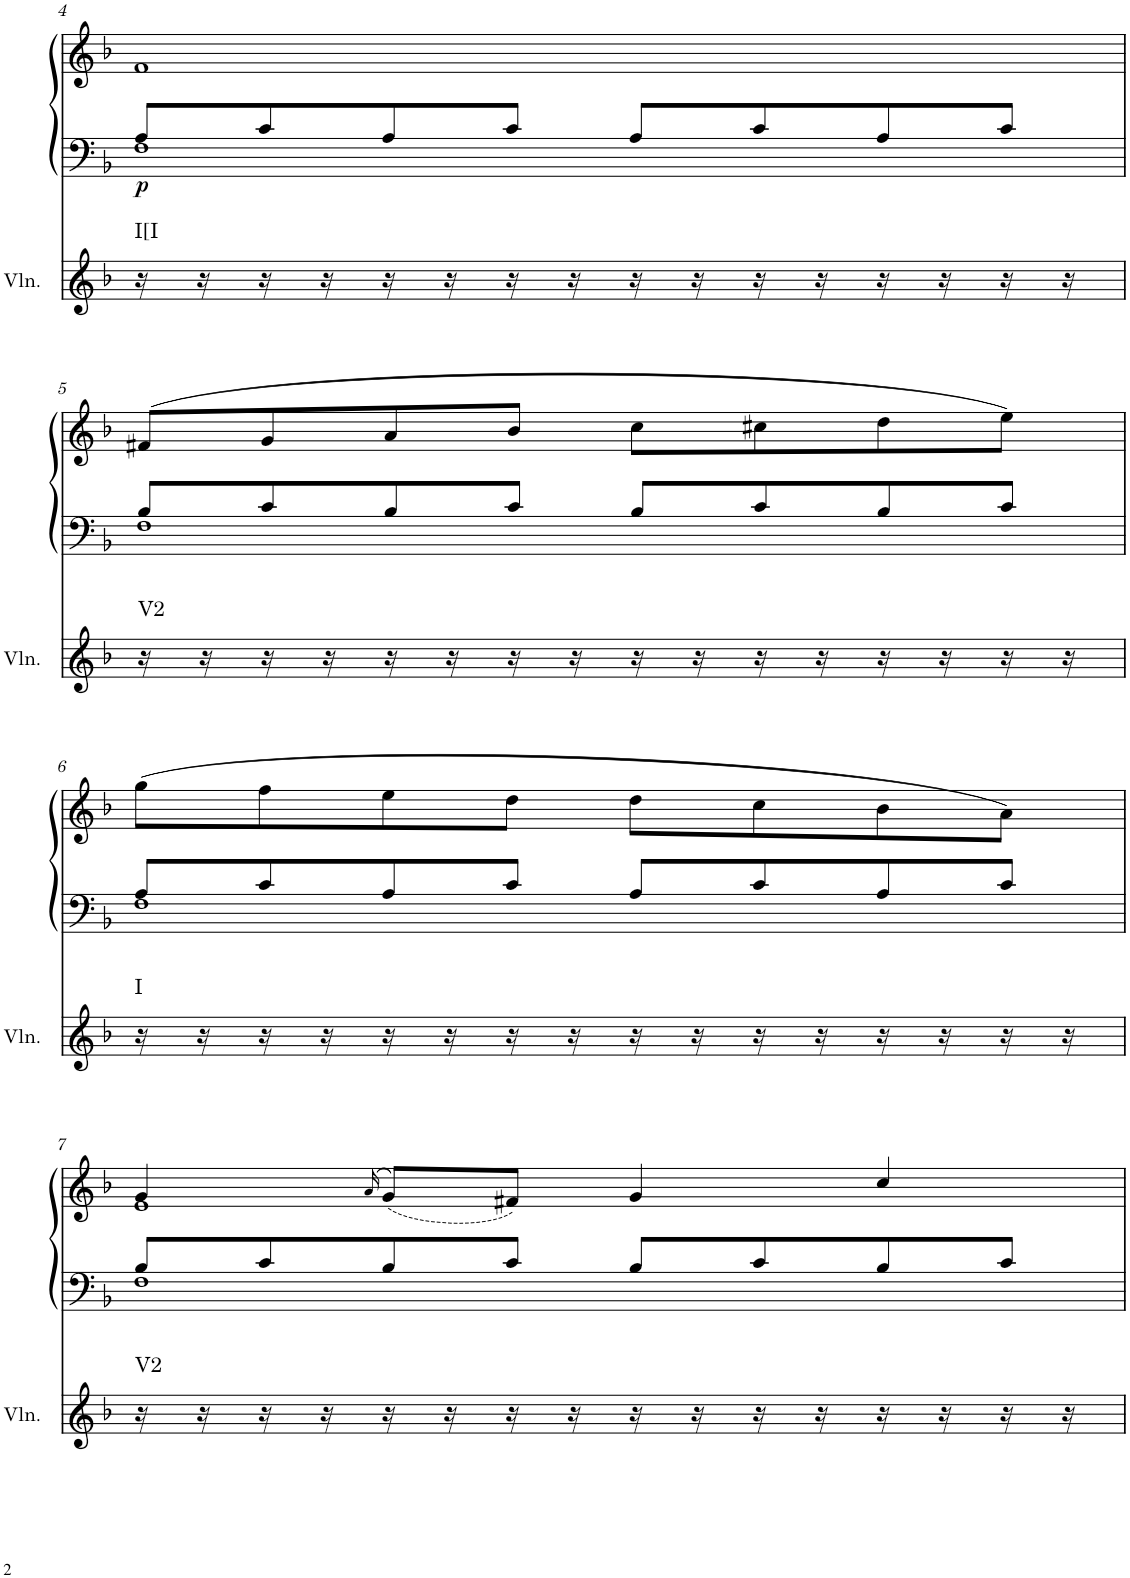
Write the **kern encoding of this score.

**kern	**harte	**kern	**kern	**dynam
*part2	*part2	*part1	*part1	*part1
*staff3	*	*staff2	*staff1	*staff1/2
*I"Violin	*	*I"unbenannt2	*	*
*I'Vln.	*	*	*	*
!!LO:PB:g=z
*clefG2	*	*clefF4	*clefG2	*
*k[b-]	*	*k[b-]	*k[b-]	*
*M2/2	*	*M2/2	*M2/2	*
=4	=4	=4	=4	=4
*	*	*^	*	*
!	!LO:H:kt=I[I	!	!	!	!LO:DY:b=2
16r	N	8A/L	1F	1f	p
16r	.	.	.	.	.
16r	.	8c/	.	.	.
16r	.	.	.	.	.
16r	.	8A/	.	.	.
16r	.	.	.	.	.
16r	.	8c/J	.	.	.
16r	.	.	.	.	.
16r	.	8A/L	.	.	.
16r	.	.	.	.	.
16r	.	8c/	.	.	.
16r	.	.	.	.	.
16r	.	8A/	.	.	.
16r	.	.	.	.	.
16r	.	8c/J	.	.	.
16r	.	.	.	.	.
!!LO:LB:g=z
=5	=5	=5	=5	=5	=5
!	!LO:H:kt=V2	!	!	!	!
16r	N	8B-/L	1F	(8f#X/L	.
16r	.	.	.	.	.
16r	.	8c/	.	8g/	.
16r	.	.	.	.	.
16r	.	8B-/	.	8a/	.
16r	.	.	.	.	.
16r	.	8c/J	.	8b-/J	.
16r	.	.	.	.	.
16r	.	8B-/L	.	8cc\L	.
16r	.	.	.	.	.
16r	.	8c/	.	8cc#X\	.
16r	.	.	.	.	.
16r	.	8B-/	.	8dd\	.
16r	.	.	.	.	.
16r	.	8c/J	.	8ee\J)	.
16r	.	.	.	.	.
!!LO:LB:g=z
=6	=6	=6	=6	=6	=6
!	!LO:H:kt=I	!	!	!	!
16r	N	8A/L	1F	(8gg\L	.
16r	.	.	.	.	.
16r	.	8c/	.	8ff\	.
16r	.	.	.	.	.
16r	.	8A/	.	8ee\	.
16r	.	.	.	.	.
16r	.	8c/J	.	8dd\J	.
16r	.	.	.	.	.
16r	.	8A/L	.	8dd\L	.
16r	.	.	.	.	.
16r	.	8c/	.	8cc\	.
16r	.	.	.	.	.
16r	.	8A/	.	8b-\	.
16r	.	.	.	.	.
16r	.	8c/J	.	8a\J)	.
16r	.	.	.	.	.
!!LO:LB:g=z
=7	=7	=7	=7	=7	=7
*	*	*	*	*^	*
!	!LO:H:kt=V2	!	!	!	!	!
16r	N	8B-/L	1F	4g/	1e	.
16r	.	.	.	.	.	.
16r	.	8c/	.	.	.	.
16r	.	.	.	.	.	.
.	.	.	.	(16qa/	.	.
16r	.	8B-/	.	(<8g/L)	.	.
16r	.	.	.	.	.	.
16r	.	8c/J	.	8f#X/J)	.	.
16r	.	.	.	.	.	.
16r	.	8B-/L	.	4g/	.	.
16r	.	.	.	.	.	.
16r	.	8c/	.	.	.	.
16r	.	.	.	.	.	.
16r	.	8B-/	.	4cc/	.	.
16r	.	.	.	.	.	.
16r	.	8c/J	.	.	.	.
16r	.	.	.	.	.	.
*	*	*v	*v	*	*	*
*	*	*	*v	*v	*
=	=	=	=	=
*-	*-	*-	*-	*-
